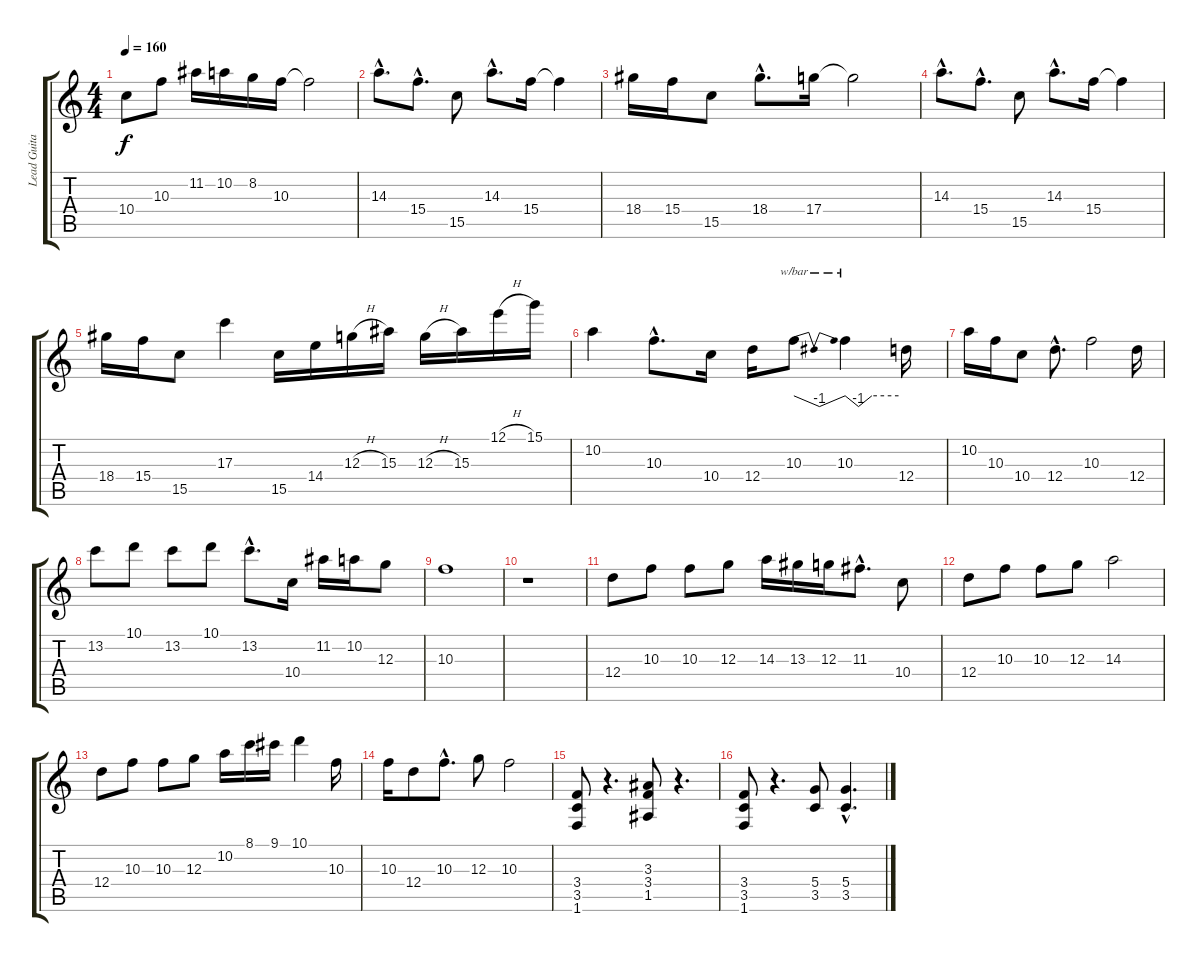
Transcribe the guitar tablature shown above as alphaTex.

\track ("Lead Guitar" "Lead Guita") {instrument overdrivenguitar}
\staff {score tabs}
\tuning (E4 B3 G3 D3 A2 E2) {hide}
\ts (4 4)
\tempo 160
\clef g2
\ks c
10.4.8{dy f} 10.3.8 11.2.16 10.2.16 8.2.16 10.3.16 10.3{t}.2 |
14.3{hac}.8{d} 15.4{hac}.8{d} 15.5.8 14.3{hac}.8{d} 15.4.16 15.4{t}.4 |
18.4.16 15.4.16 15.5.8 18.4{hac}.8{d} 17.4.16 17.4{t}.2 |
14.3{hac}.8{d} 15.4{hac}.8{d} 15.5.8 14.3{hac}.8{d} 15.4.16 15.4{t}.4 |
18.4.16 15.4.16 15.5.8 17.3.4 15.5.16 14.4.16 12.3{h}.16 15.3.16 12.3{h}.16 15.3.16 12.1{h}.16 15.1.16 |
10.2.4 10.3{hac}.8{d} 10.4.16 12.4.16 10.3.8{tbe (dip default 0 0 30 -4 60 0)} 10.3.4{tbe (custom default 0 0 15 -4 30 0 60 0)} 12.4.16 |
10.2.16 10.3.16 10.4.8 12.4{hac}.8{d} 10.3.2 12.4.16 |
13.2.8 10.1.8 13.2.8 10.1.8 13.2{hac}.8{d} 10.4.16 11.2.16 10.2.16 12.3.8 |
10.3.1 |
r.1 |
12.4.8 10.3.8 10.3.8 12.3.8 14.3.16 13.3.16 12.3.16 11.3{hac}.8{d} 10.4.8 |
12.4.8 10.3.8 10.3.8 12.3.8 14.3.2 |
12.4.8 10.3.8 10.3.8 12.3.8 10.2.16 8.1.16 9.1.16 10.1.4 10.3.16 |
10.3.16 12.4.8 10.3{hac}.8{d} 12.3.8 10.3.2 |
(3.4 3.5 1.6).8 r.4{d} (3.3 3.4 1.5).8 r.4{d} |
(3.4 3.5 1.6).8 r.4{d} (5.4 3.5).8 (5.4{hac} 3.5{hac}).4{d}
